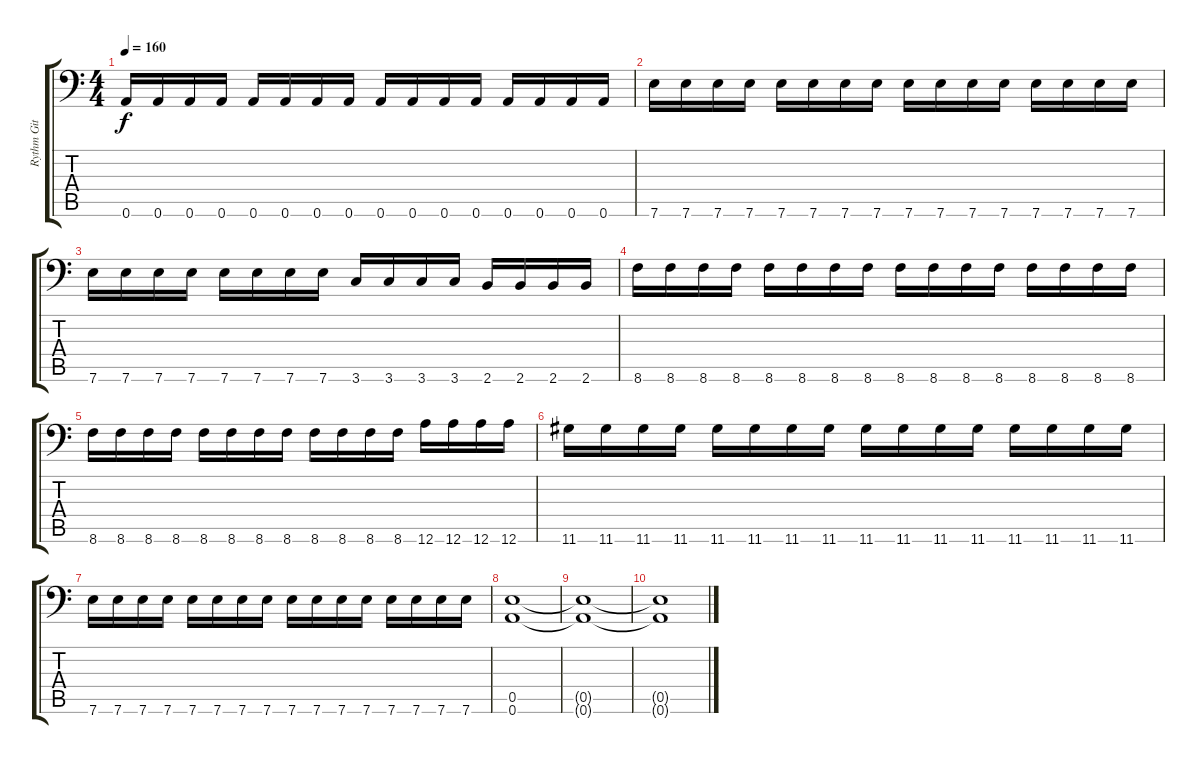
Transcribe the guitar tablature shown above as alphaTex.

\track ("Rythm Git 2" "Rythm Git ") {instrument distortionguitar}
\staff {score tabs}
\tuning (B3 Gb3 D3 A2 E2 A1) {hide}
\ts (4 4)
\tempo 160
\clef f4
\ks c
0.6.16{dy f} 0.6.16 0.6.16 0.6.16 0.6.16 0.6.16 0.6.16 0.6.16 0.6.16 0.6.16 0.6.16 0.6.16 0.6.16 0.6.16 0.6.16 0.6.16 |
7.6.16 7.6.16 7.6.16 7.6.16 7.6.16 7.6.16 7.6.16 7.6.16 7.6.16 7.6.16 7.6.16 7.6.16 7.6.16 7.6.16 7.6.16 7.6.16 |
7.6.16 7.6.16 7.6.16 7.6.16 7.6.16 7.6.16 7.6.16 7.6.16 3.6.16 3.6.16 3.6.16 3.6.16 2.6.16 2.6.16 2.6.16 2.6.16 |
8.6.16 8.6.16 8.6.16 8.6.16 8.6.16 8.6.16 8.6.16 8.6.16 8.6.16 8.6.16 8.6.16 8.6.16 8.6.16 8.6.16 8.6.16 8.6.16 |
8.6.16 8.6.16 8.6.16 8.6.16 8.6.16 8.6.16 8.6.16 8.6.16 8.6.16 8.6.16 8.6.16 8.6.16 12.6.16 12.6.16 12.6.16 12.6.16 |
11.6.16 11.6.16 11.6.16 11.6.16 11.6.16 11.6.16 11.6.16 11.6.16 11.6.16 11.6.16 11.6.16 11.6.16 11.6.16 11.6.16 11.6.16 11.6.16 |
7.6.16 7.6.16 7.6.16 7.6.16 7.6.16 7.6.16 7.6.16 7.6.16 7.6.16 7.6.16 7.6.16 7.6.16 7.6.16 7.6.16 7.6.16 7.6.16 |
(0.5 0.6).1{volume 0} |
(0.5{t} 0.6{t}).1 |
(0.5{t} 0.6{t}).1
